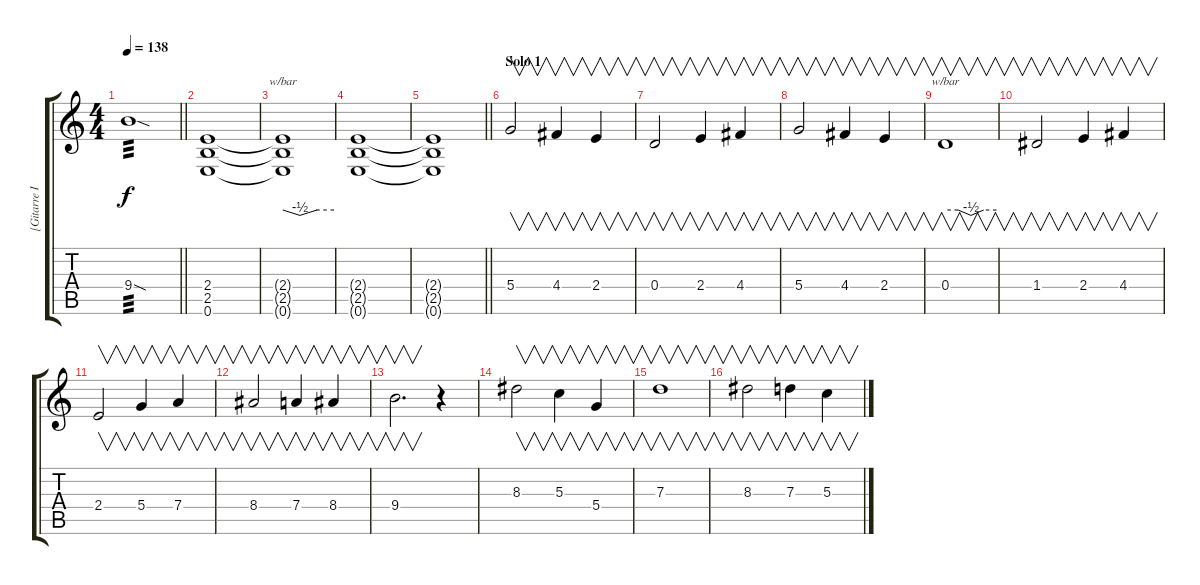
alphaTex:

\track ("[Gitarre I]" "[Gitarre I") {instrument overdrivenguitar}
\staff {score tabs}
\tuning (E4 B3 G3 D3 A2 E2) {hide}
\ts (4 4)
\tempo 138
\clef g2
\barLineRight lightlight
\ks c
9.4{sod}.1{tp 3 dy f} |
(2.4 2.5 0.6).1 |
(2.4{t} 2.5{t} 0.6{t}).1{tbe (custom default 0 0 20 -2 40 0 60 0)} |
(2.4{t} 2.5{t} 0.6{t}).1 |
\barLineRight lightlight
(2.4{t} 2.5{t} 0.6{t}).1 |
\section ("" "Solo 1")
5.4.2{v instrument distortionguitar} 4.4.4{v} 2.4.4{v} |
0.4.2{v} 2.4.4{v} 4.4.4{v} |
5.4.2{v} 4.4.4{v} 2.4.4{v} |
0.4.1{v tbe (custom default 0 0 15 0 30 -2 45 0 60 0)} |
1.4.2{v} 2.4.4{v} 4.4.4{v} |
2.4.2{v} 5.4.4{v} 7.4.4{v} |
8.4.2{v} 7.4.4{v} 8.4.4{v} |
9.4.2{v d} r.4 |
8.3.2{v instrument distortionguitar} 5.3.4{v} 5.4.4{v} |
7.3.1{v} |
8.3.2{v} 7.3.4{v} 5.3.4{v}
